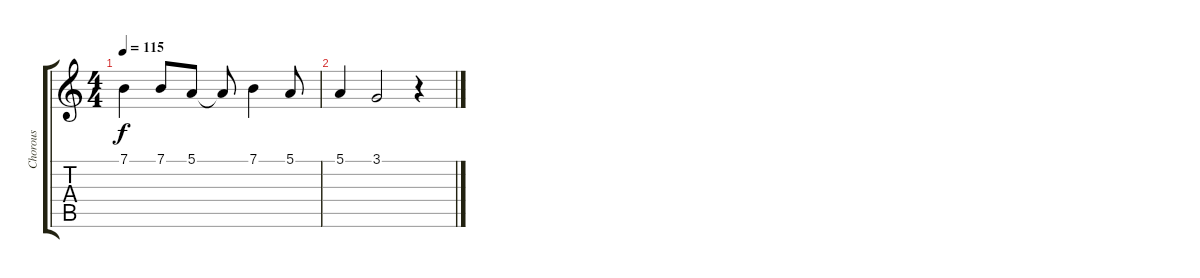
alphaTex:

\track ("Chorous" "Chorous") {instrument lead6voice}
\staff {score tabs}
\tuning (E4 B3 G3 D3 A2 E2) {hide}
\ts (4 4)
\tempo 115
\clef g2
\ks c
7.1.4{dy f} 7.1.8 5.1.8 5.1{t}.8 7.1.4 5.1.8 |
5.1.4 3.1.2 r.4
